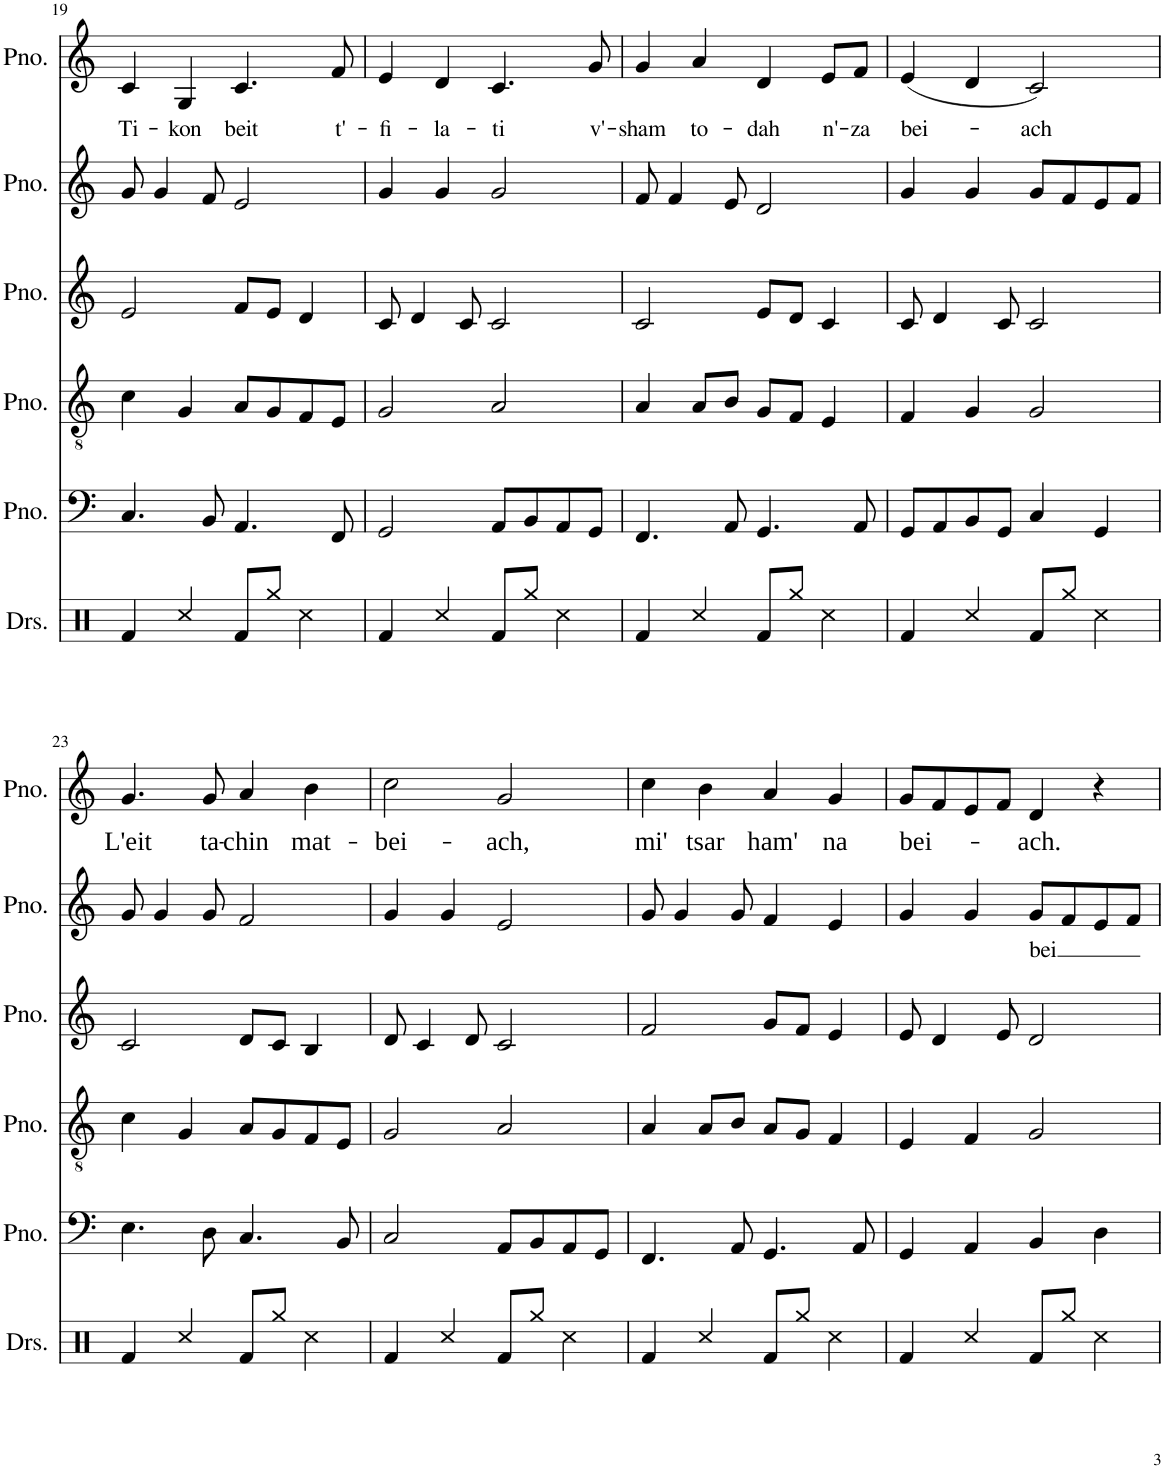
**kern	**kern	**kern	**kern	**kern	**text	**kern	**text
*part6	*part5	*part4	*part3	*part2	*part2	*part1	*part1
*staff6	*staff5	*staff4	*staff3	*staff2	*staff2	*staff1	*staff1
*I"Drumset	*I"Piano	*I"Piano	*I"Piano	*I"Piano	*	*I"Piano	*
*I'Drs.	*I'Pno.	*I'Pno.	*I'Pno.	*I'Pno.	*	*I'Pno.	*
!!LO:PB:g=z
*clefX	*clefF4	*clefGv2	*clefG2	*clefG2	*	*clefG2	*
*k[]	*k[]	*k[]	*k[]	*k[]	*	*k[]	*
*M4/4	*M4/4	*M4/4	*M4/4	*M4/4	*	*M4/4	*
=19	=19	=19	=19	=19	=19	=19	=19
!	!	!	!	!	!	!	!LO:LY:b
4Rf/	4.C/	4c\	2e/	8g/	.	4c/	Ti-
.	.	.	.	4g/	.	.	.
!	!	!	!	!	!	!	!LO:LY:b
4Rcc/	.	4G/	.	.	.	4G/	-kon
.	8BB/	.	.	8f/	.	.	.
!	!	!	!	!	!	!	!LO:LY:b
8Rf/L	4.AA/	8A/L	8f/L	2e/	.	4.c/	beit
8Rgg/J	.	8G/	8e/J	.	.	.	.
4Rcc\	.	8F/	4d/	.	.	.	.
!	!	!	!	!	!	!	!LO:LY:b
.	8FF/	8E/J	.	.	.	8f/	t'-
=20	=20	=20	=20	=20	=20	=20	=20
!	!	!	!	!	!	!	!LO:LY:b
4Rf/	2GG/	2G/	8c/	4g/	.	4e/	-fi-
.	.	.	4d/	.	.	.	.
!	!	!	!	!	!	!	!LO:LY:b
4Rcc/	.	.	.	4g/	.	4d/	-la-
.	.	.	8c/	.	.	.	.
!	!	!	!	!	!	!	!LO:LY:b
8Rf/L	8AA/L	2A/	2c/	2g/	.	4.c/	-ti
8Rgg/J	8BB/	.	.	.	.	.	.
4Rcc\	8AA/	.	.	.	.	.	.
!	!	!	!	!	!	!	!LO:LY:b
.	8GG/J	.	.	.	.	8g/	v'-
=21	=21	=21	=21	=21	=21	=21	=21
!	!	!	!	!	!	!	!LO:LY:b
4Rf/	4.FF/	4A/	2c/	8f/	.	4g/	-sham
.	.	.	.	4f/	.	.	.
!	!	!	!	!	!	!	!LO:LY:b
4Rcc/	.	8A/L	.	.	.	4a/	to-
.	8AA/	8B/J	.	8e/	.	.	.
!	!	!	!	!	!	!	!LO:LY:b
8Rf/L	4.GG/	8G/L	8e/L	2d/	.	4d/	-dah
8Rgg/J	.	8F/J	8d/J	.	.	.	.
!	!	!	!	!	!	!	!LO:LY:b
4Rcc\	.	4E/	4c/	.	.	8e/L	n'-
!	!	!	!	!	!	!	!LO:LY:b
.	8AA/	.	.	.	.	8f/J	-za
=22	=22	=22	=22	=22	=22	=22	=22
!	!	!	!	!	!	!	!LO:LY:b
4Rf/	8GG/L	4F/	8c/	4g/	.	(4e/	bei-
.	8AA/	.	4d/	.	.	.	.
4Rcc/	8BB/	4G/	.	4g/	.	4d/	.
.	8GG/J	.	8c/	.	.	.	.
!	!	!	!	!	!	!	!LO:LY:b
8Rf/L	4C/	2G/	2c/	8g/L	.	2c/)	-ach
8Rgg/J	.	.	.	8f/	.	.	.
4Rcc\	4GG/	.	.	8e/	.	.	.
.	.	.	.	8f/J	.	.	.
!!LO:LB:g=z
=23	=23	=23	=23	=23	=23	=23	=23
!	!	!	!	!	!	!	!LO:LY:b
4Rf/	4.E\	4c\	2c/	8g/	.	4.g/	L'eit
.	.	.	.	4g/	.	.	.
4Rcc/	.	4G/	.	.	.	.	.
!	!	!	!	!	!	!	!LO:LY:b
.	8D\	.	.	8g/	.	8g/	ta-
!	!	!	!	!	!	!	!LO:LY:b
8Rf/L	4.C/	8A/L	8d/L	2f/	.	4a/	-chin
8Rgg/J	.	8G/	8c/J	.	.	.	.
!	!	!	!	!	!	!	!LO:LY:b
4Rcc\	.	8F/	4B/	.	.	4b\	mat-
.	8BB/	8E/J	.	.	.	.	.
=24	=24	=24	=24	=24	=24	=24	=24
!	!	!	!	!	!	!	!LO:LY:b
4Rf/	2C/	2G/	8d/	4g/	.	2cc\	-bei-
.	.	.	4c/	.	.	.	.
4Rcc/	.	.	.	4g/	.	.	.
.	.	.	8d/	.	.	.	.
!	!	!	!	!	!	!	!LO:LY:b
8Rf/L	8AA/L	2A/	2c/	2e/	.	2g/	-ach,
8Rgg/J	8BB/	.	.	.	.	.	.
4Rcc\	8AA/	.	.	.	.	.	.
.	8GG/J	.	.	.	.	.	.
=25	=25	=25	=25	=25	=25	=25	=25
!	!	!	!	!	!	!	!LO:LY:b
4Rf/	4.FF/	4A/	2f/	8g/	.	4cc\	mi'
.	.	.	.	4g/	.	.	.
!	!	!	!	!	!	!	!LO:LY:b
4Rcc/	.	8A/L	.	.	.	4b\	tsar
.	8AA/	8B/J	.	8g/	.	.	.
!	!	!	!	!	!	!	!LO:LY:b
8Rf/L	4.GG/	8A/L	8g/L	4f/	.	4a/	ham'
8Rgg/J	.	8G/J	8f/J	.	.	.	.
!	!	!	!	!	!	!	!LO:LY:b
4Rcc\	.	4F/	4e/	4e/	.	4g/	na
.	8AA/	.	.	.	.	.	.
=26	=26	=26	=26	=26	=26	=26	=26
!	!	!	!	!	!	!	!LO:LY:b
4Rf/	4GG/	4E/	8e/	4g/	.	8g/L	bei-
.	.	.	4d/	.	.	8f/	.
4Rcc/	4AA/	4F/	.	4g/	.	8e/	.
.	.	.	8e/	.	.	8f/J	.
!	!	!	!	!	!LO:LY:b	!	!LO:LY:b
8Rf/L	4BB/	2G/	2d/	8g/L	bei	4d/	-ach.
8Rgg/J	.	.	.	8f/	.	.	.
4Rcc\	4D\	.	.	8e/	.	4r	.
.	.	.	.	8f/J	.	.	.
=	=	=	=	=	=	=	=
*-	*-	*-	*-	*-	*-	*-	*-
